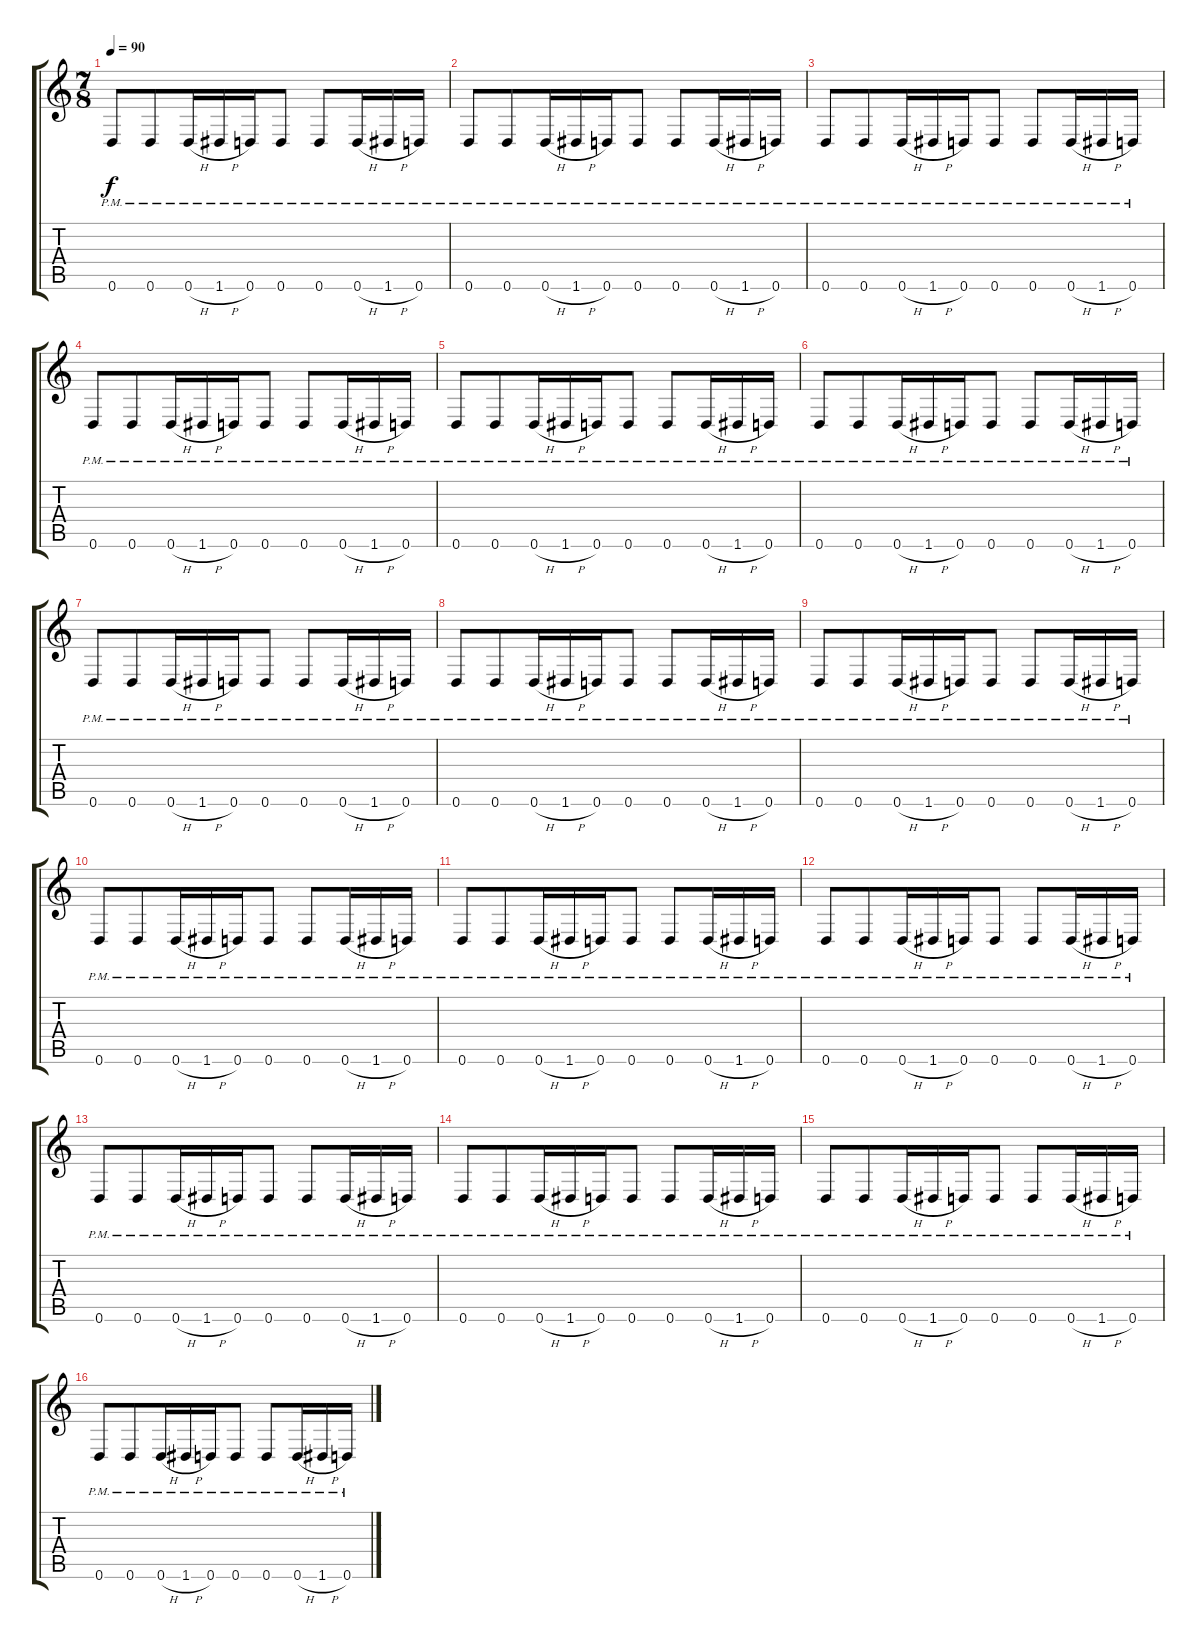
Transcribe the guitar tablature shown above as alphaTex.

\track "" {instrument distortionguitar}
\staff {score tabs}
\tuning (E4 B3 G3 D3 A2 D2) {hide}
\ts (7 8)
\tempo 90
\clef g2
\ks c
0.6{pm}.8{dy f} 0.6{pm}.8 0.6{h pm}.16 1.6{h pm}.16 0.6{pm}.16 0.6{pm}.8 0.6{pm}.8 0.6{h pm}.16 1.6{h pm}.16 0.6{pm}.16 |
0.6{pm}.8 0.6{pm}.8 0.6{h pm}.16 1.6{h pm}.16 0.6{pm}.16 0.6{pm}.8 0.6{pm}.8 0.6{h pm}.16 1.6{h pm}.16 0.6{pm}.16 |
0.6{pm}.8 0.6{pm}.8 0.6{h pm}.16 1.6{h pm}.16 0.6{pm}.16 0.6{pm}.8 0.6{pm}.8 0.6{h pm}.16 1.6{h pm}.16 0.6{pm}.16 |
0.6{pm}.8 0.6{pm}.8 0.6{h pm}.16 1.6{h pm}.16 0.6{pm}.16 0.6{pm}.8 0.6{pm}.8 0.6{h pm}.16 1.6{h pm}.16 0.6{pm}.16 |
0.6{pm}.8{instrument distortionguitar} 0.6{pm}.8 0.6{h pm}.16 1.6{h pm}.16 0.6{pm}.16 0.6{pm}.8 0.6{pm}.8 0.6{h pm}.16 1.6{h pm}.16 0.6{pm}.16 |
0.6{pm}.8 0.6{pm}.8 0.6{h pm}.16 1.6{h pm}.16 0.6{pm}.16 0.6{pm}.8 0.6{pm}.8 0.6{h pm}.16 1.6{h pm}.16 0.6{pm}.16 |
0.6{pm}.8 0.6{pm}.8 0.6{h pm}.16 1.6{h pm}.16 0.6{pm}.16 0.6{pm}.8 0.6{pm}.8 0.6{h pm}.16 1.6{h pm}.16 0.6{pm}.16 |
0.6{pm}.8 0.6{pm}.8 0.6{h pm}.16 1.6{h pm}.16 0.6{pm}.16 0.6{pm}.8 0.6{pm}.8 0.6{h pm}.16 1.6{h pm}.16 0.6{pm}.16 |
0.6{pm}.8 0.6{pm}.8 0.6{h pm}.16 1.6{h pm}.16 0.6{pm}.16 0.6{pm}.8 0.6{pm}.8 0.6{h pm}.16 1.6{h pm}.16 0.6{pm}.16 |
0.6{pm}.8 0.6{pm}.8 0.6{h pm}.16 1.6{h pm}.16 0.6{pm}.16 0.6{pm}.8 0.6{pm}.8 0.6{h pm}.16 1.6{h pm}.16 0.6{pm}.16 |
0.6{pm}.8 0.6{pm}.8 0.6{h pm}.16 1.6{h pm}.16 0.6{pm}.16 0.6{pm}.8 0.6{pm}.8 0.6{h pm}.16 1.6{h pm}.16 0.6{pm}.16 |
0.6{pm}.8 0.6{pm}.8 0.6{h pm}.16 1.6{h pm}.16 0.6{pm}.16 0.6{pm}.8 0.6{pm}.8 0.6{h pm}.16 1.6{h pm}.16 0.6{pm}.16 |
0.6{pm}.8 0.6{pm}.8 0.6{h pm}.16 1.6{h pm}.16 0.6{pm}.16 0.6{pm}.8 0.6{pm}.8 0.6{h pm}.16 1.6{h pm}.16 0.6{pm}.16 |
0.6{pm}.8 0.6{pm}.8 0.6{h pm}.16 1.6{h pm}.16 0.6{pm}.16 0.6{pm}.8 0.6{pm}.8 0.6{h pm}.16 1.6{h pm}.16 0.6{pm}.16 |
0.6{pm}.8 0.6{pm}.8 0.6{h pm}.16 1.6{h pm}.16 0.6{pm}.16 0.6{pm}.8 0.6{pm}.8 0.6{h pm}.16 1.6{h pm}.16 0.6{pm}.16 |
0.6{pm}.8 0.6{pm}.8 0.6{h pm}.16 1.6{h pm}.16 0.6{pm}.16 0.6{pm}.8 0.6{pm}.8 0.6{h pm}.16 1.6{h pm}.16 0.6{pm}.16
